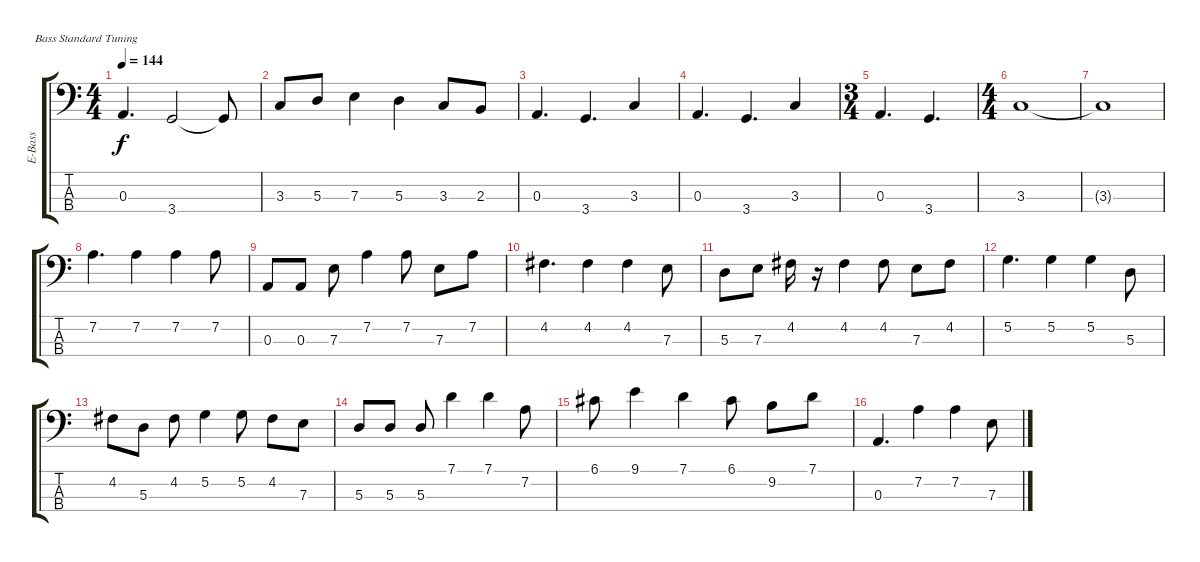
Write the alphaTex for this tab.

\bracketExtendMode groupsimilarinstruments
\otherSystemsTrackNameOrientation horizontal
\track ("Bass" "E-Bass") {instrument electricbassfinger}
\staff {score tabs}
\tuning (G2 D2 A1 E1)
\ts (4 4)
\tempo 144
\clef f4
\ks c
0.3.4{d dy f beam Up} 3.4.2{beam Up} 3.4{t}.8{beam Up} |
3.3.8{beam Up} 5.3.8{beam Up} 7.3.4{beam Down} 5.3.4{beam Down} 3.3.8{beam Up} 2.3.8{beam Up} |
0.3.4{d beam Up} 3.4.4{d beam Up} 3.3.4{beam Up} |
0.3.4{d beam Up} 3.4.4{d beam Up} 3.3.4{beam Up} |
\ts (3 4)
0.3.4{d beam Up} 3.4.4{d beam Up} |
\ts (4 4)
3.3.1{beam Up} |
3.3{t}.1{beam Up} |
7.2.4{d beam Down} 7.2.4{beam Down} 7.2.4{beam Down} 7.2.8{beam Down} |
0.3.8{beam Up} 0.3.8{beam Up} 7.3.8{beam Down} 7.2.4{beam Down} 7.2.8{beam Down} 7.3.8{beam Down} 7.2.8{beam Down} |
4.2{acc #}.4{d beam Down} 4.2{acc #}.4{beam Down} 4.2{acc #}.4{beam Down} 7.3.8{beam Down} |
5.3.8{beam Down} 7.3.8{beam Down} 4.2{acc #}.16{beam Down} r.16{beam Down} 4.2{acc #}.4{beam Down} 4.2{acc #}.8{beam Down} 7.3.8{beam Down} 4.2{acc #}.8{beam Down} |
5.2.4{d beam Down} 5.2.4{beam Down} 5.2.4{beam Down} 5.3.8{beam Down} |
4.2{acc #}.8{beam Down} 5.3.8{beam Down} 4.2{acc #}.8{beam Down} 5.2.4{beam Down} 5.2.8{beam Down} 4.2{acc #}.8{beam Down} 7.3.8{beam Down} |
5.3.8{beam Up} 5.3.8{beam Up} 5.3.8{beam Up} 7.1.4{beam Down} 7.1.4{beam Down} 7.2.8{beam Down} |
6.1{acc #}.8{beam Down} 9.1.4{beam Down} 7.1.4{beam Down} 6.1{acc #}.8{beam Down} 9.2.8{beam Down} 7.1.8{beam Down} |
0.3.4{d beam Up} 7.2.4{beam Down} 7.2.4{beam Down} 7.3.8{beam Down}
